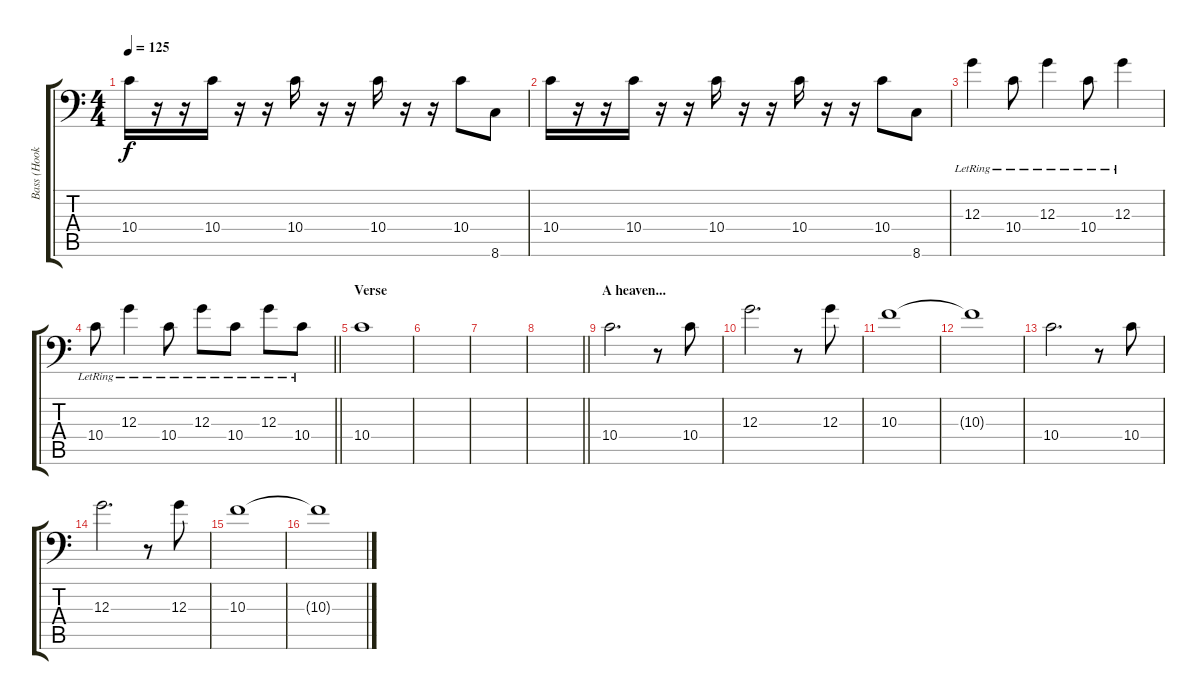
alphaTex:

\track ("Bass (Hooky)" "Bass (Hook") {instrument electricguitarclean}
\staff {score tabs}
\tuning (E3 B2 G2 D2 A1 E1) {hide}
\ts (4 4)
\tempo 125
\clef f4
\ks c
10.4.16{dy f} r.16 r.16 10.4.16 r.16 r.16 10.4.16 r.16 r.16 10.4.16 r.16 r.16 10.4.8 8.6.8 |
10.4.16 r.16 r.16 10.4.16 r.16 r.16 10.4.16 r.16 r.16 10.4.16 r.16 r.16 10.4.8 8.6.8 |
12.3{lr}.4 10.4{lr}.8 12.3{lr}.4 10.4{lr}.8 12.3{lr}.4 |
\barLineRight lightlight
10.4{lr}.8 12.3{lr}.4 10.4{lr}.8 12.3{lr}.8 10.4{lr}.8 12.3{lr}.8 10.4{lr}.8 |
\section ("" "Verse")
10.4.1 |
|
|
\barLineRight lightlight
|
\section ("" "A heaven...")
10.4.2{d} r.8 10.4.8 |
12.3.2{d} r.8 12.3.8 |
10.3.1 |
10.3{t}.1 |
10.4.2{d} r.8 10.4.8 |
12.3.2{d} r.8 12.3.8 |
10.3.1 |
10.3{t}.1
